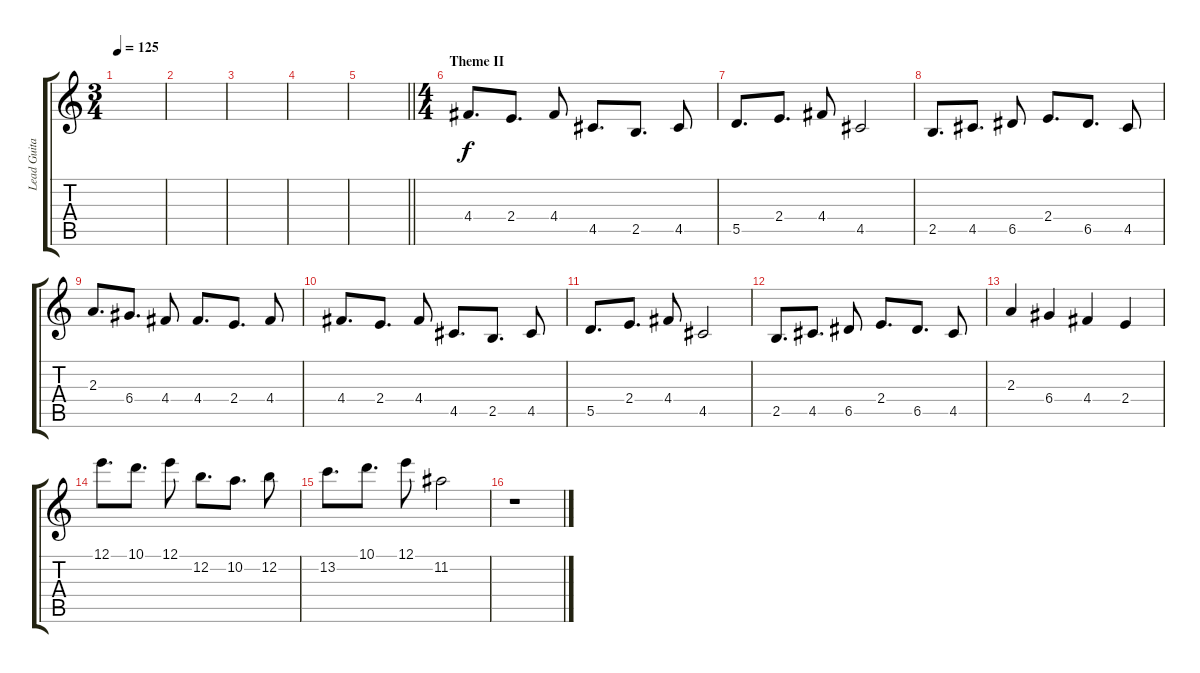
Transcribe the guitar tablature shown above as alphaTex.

\track ("Lead Guitar I" "Lead Guita") {instrument overdrivenguitar}
\staff {score tabs}
\tuning (E4 B3 G3 D3 A2 E2) {hide}
\ts (3 4)
\tempo 125
\clef g2
\ks c
|
|
|
|
\barLineRight lightlight
|
\ts (4 4)
\section ("" "Theme II")
4.4.8{d instrument overdrivenguitar} 2.4.8{d} 4.4.8 4.5.8{d} 2.5.8{d} 4.5.8 |
5.5.8{d} 2.4.8{d} 4.4.8 4.5.2 |
2.5.8{d} 4.5.8{d} 6.5.8 2.4.8{d} 6.5.8{d} 4.5.8 |
2.3.8{d} 6.4.8{d} 4.4.8 4.4.8{d} 2.4.8{d} 4.4.8 |
4.4.8{d} 2.4.8{d} 4.4.8 4.5.8{d} 2.5.8{d} 4.5.8 |
5.5.8{d} 2.4.8{d} 4.4.8 4.5.2 |
2.5.8{d} 4.5.8{d} 6.5.8 2.4.8{d} 6.5.8{d} 4.5.8 |
2.3.4 6.4.4 4.4.4 2.4.4 |
12.1.8{d} 10.1.8{d} 12.1.8 12.2.8{d} 10.2.8{d} 12.2.8 |
13.2.8{d} 10.1.8{d} 12.1.8 11.2.2 |
r.1
